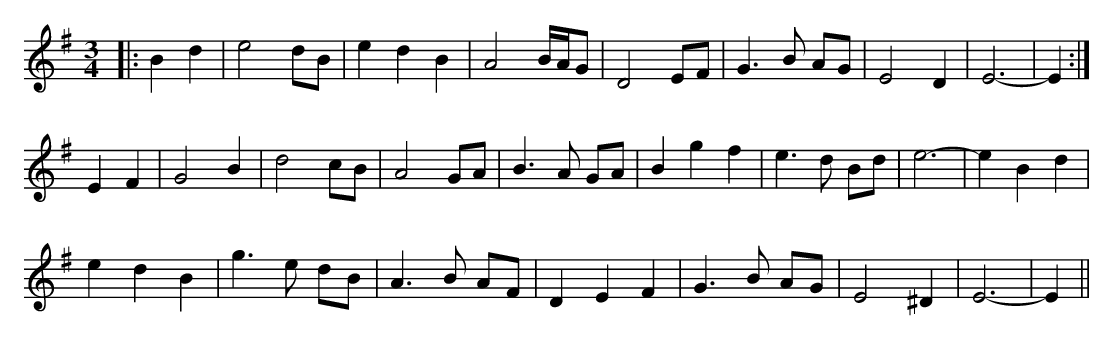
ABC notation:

X:1
M:3/4
K:Emin
|:B2 d2|e4 dB|e2 d2 B2|A4 B/A/G|D4 EF|G3 B AG|E4 D2|E6-|E2:|
E2 F2|G4 B2|d4 cB|A4 GA|B3 A GA|B2 g2 f2|e3 d Bd|e6-|e2 B2 d2|
e2 d2 B2|g3 e dB|A3 B AF|D2 E2 F2|G3 B AG|E4 ^D2|E6-|E2||
